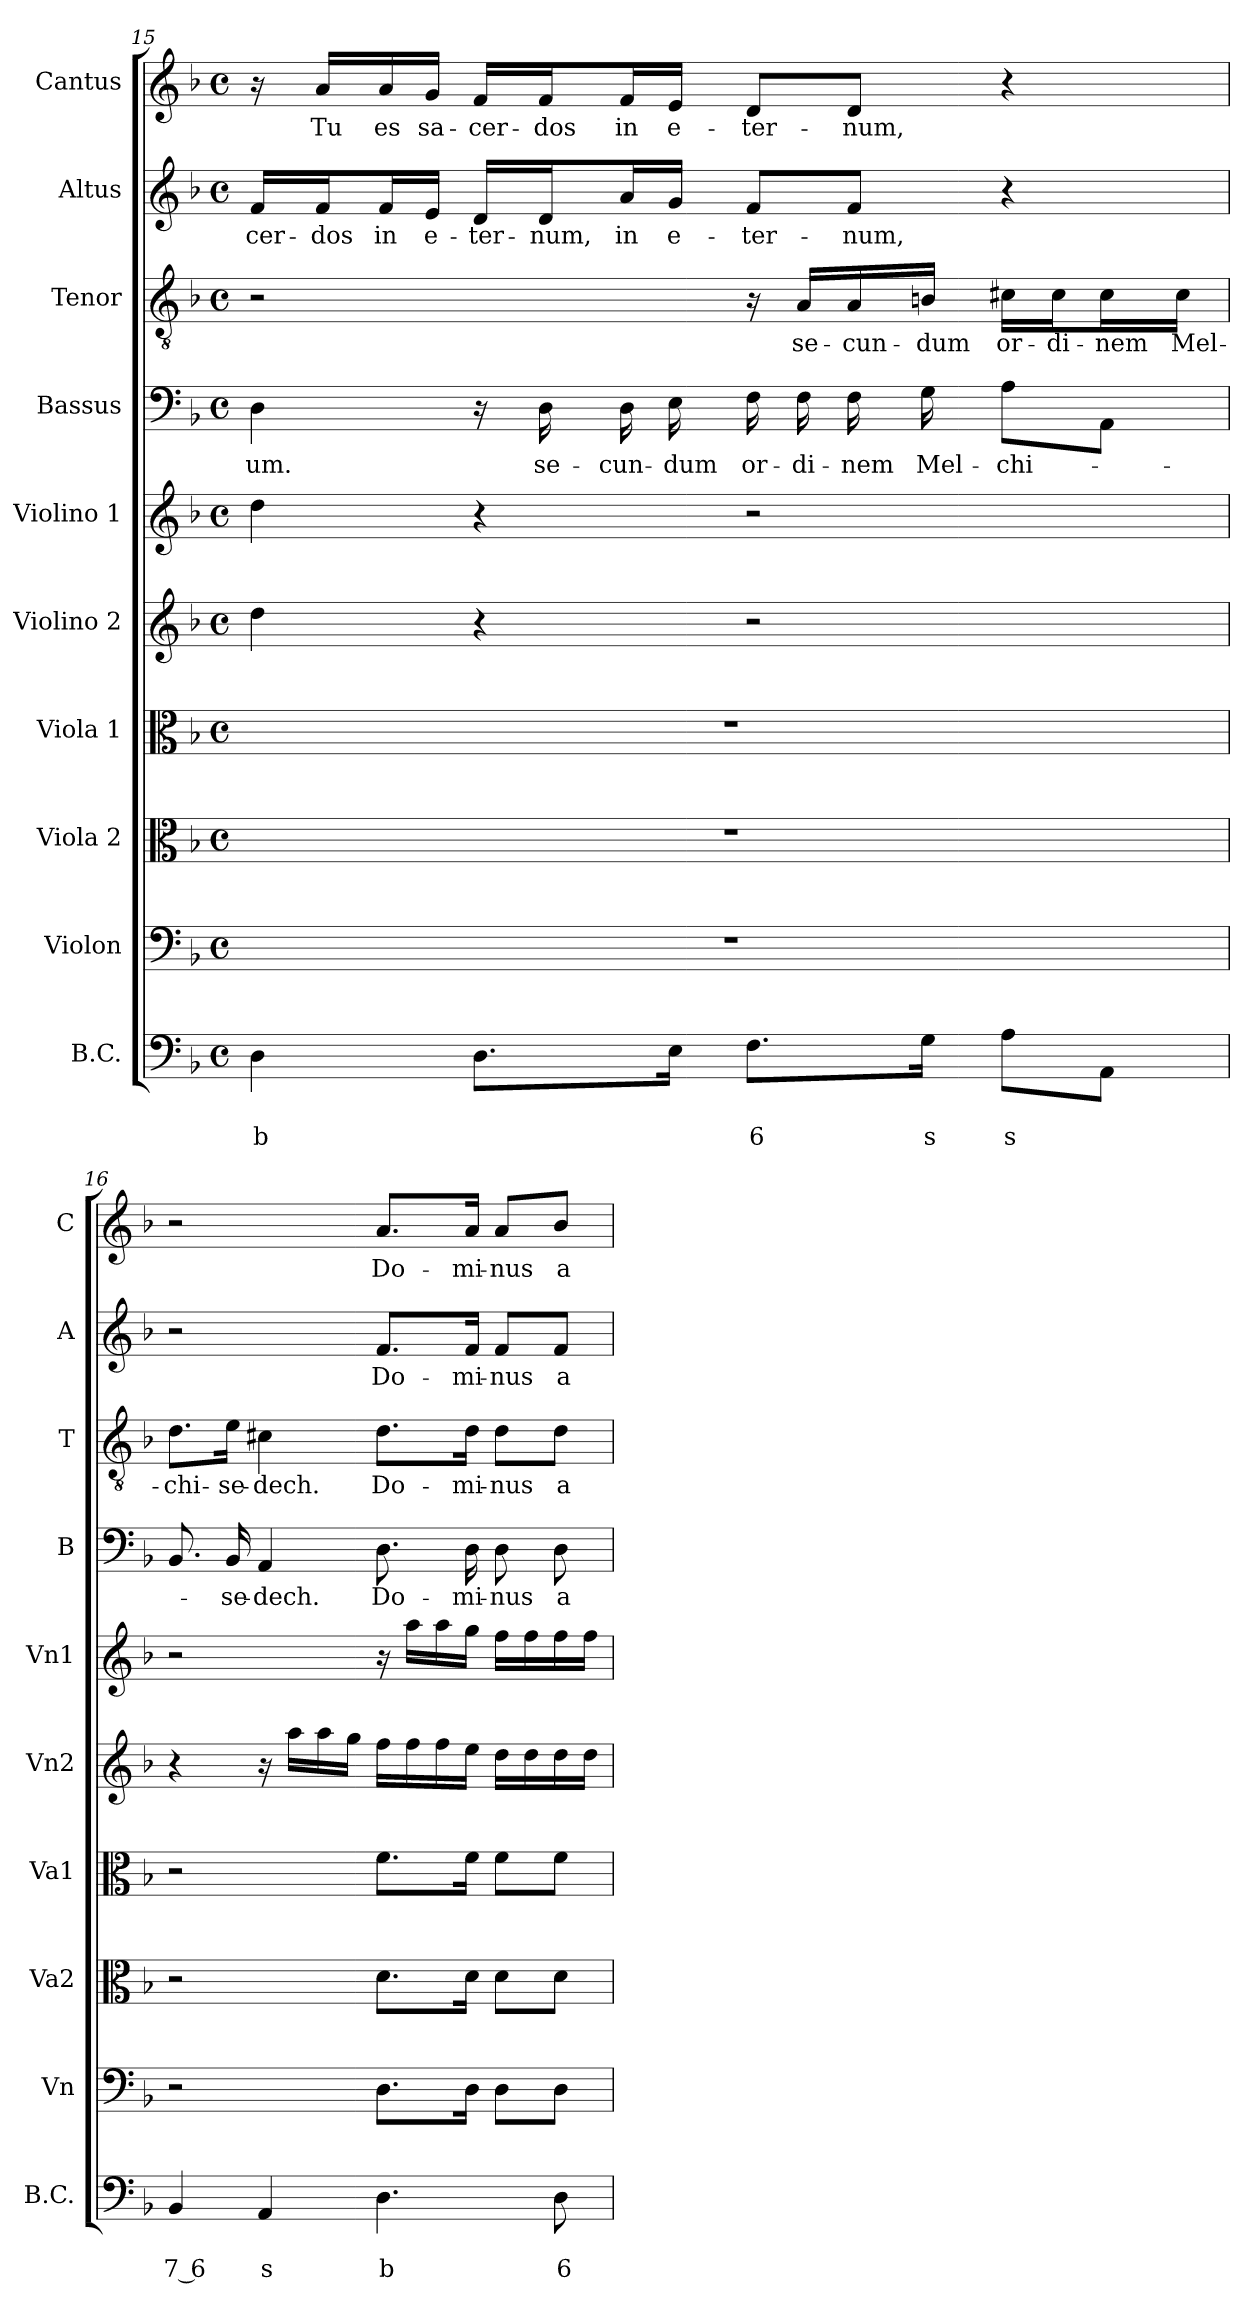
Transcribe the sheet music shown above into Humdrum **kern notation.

**kern	**text	**text	**kern	**kern	**kern	**kern	**kern	**kern	**text	**kern	**text	**kern	**text	**kern	**text
*part10	*part10	*part10	*part9	*part8	*part7	*part6	*part5	*part4	*part4	*part3	*part3	*part2	*part2	*part1	*part1
*staff10	*staff10	*staff10	*staff9	*staff8	*staff7	*staff6	*staff5	*staff4	*staff4	*staff3	*staff3	*staff2	*staff2	*staff1	*staff1
*I"B.C.	*	*	*I"Violon	*I"Viola 2	*I"Viola 1	*I"Violino 2	*I"Violino 1	*I"Bassus	*	*I"Tenor	*	*I"Altus	*	*I"Cantus	*
*I'B.C.	*	*	*I'Vn	*I'Va2	*I'Va1	*I'Vn2	*I'Vn1	*I'B	*	*I'T	*	*I'A	*	*I'C	*
!!LO:PB:g=z
*clefF4	*	*	*clefF4	*clefC3	*clefC3	*clefG2	*clefG2	*clefF4	*	*clefGv2	*	*clefG2	*	*clefG2	*
*k[b-]	*	*	*k[b-]	*k[b-]	*k[b-]	*k[b-]	*k[b-]	*k[b-]	*	*k[b-]	*	*k[b-]	*	*k[b-]	*
*F:	*	*	*F:	*F:	*F:	*F:	*F:	*F:	*	*F:	*	*F:	*	*F:	*
*M4/4	*	*	*M4/4	*M4/4	*M4/4	*M4/4	*M4/4	*M4/4	*	*M4/4	*	*M4/4	*	*M4/4	*
*met(c)	*	*	*met(c)	*met(c)	*met(c)	*met(c)	*met(c)	*met(c)	*	*met(c)	*	*met(c)	*	*met(c)	*
=15	=15	=15	=15	=15	=15	=15	=15	=15	=15	=15	=15	=15	=15	=15	=15
!	!	!LO:LY:b	!	!	!	!	!	!	!	!	!	!	!	!	!
!	!	!	!	!	!	!	!	!	!LO:LY:b	!	!	!	!	!	!
!	!	!	!	!	!	!	!	!	!	!	!	!	!LO:LY:b	!	!
4D\	.	b	1r	1r	1r	4dd\	4dd\	4D\	-um.	2r	.	16f/LL	-cer-	16r	.
!	!	!	!	!	!	!	!	!	!	!	!	!	!LO:LY:b	!	!
!	!	!	!	!	!	!	!	!	!	!	!	!	!	!	!LO:LY:b
.	.	.	.	.	.	.	.	.	.	.	.	16f/J	-dos	16a/LL	Tu
!	!	!	!	!	!	!	!	!	!	!	!	!	!LO:LY:b	!	!
!	!	!	!	!	!	!	!	!	!	!	!	!	!	!	!LO:LY:b
.	.	.	.	.	.	.	.	.	.	.	.	16f/L	in	16a/	es
!	!	!	!	!	!	!	!	!	!	!	!	!	!LO:LY:b	!	!
!	!	!	!	!	!	!	!	!	!	!	!	!	!	!	!LO:LY:b
.	.	.	.	.	.	.	.	.	.	.	.	16e/JJ	e-	16g/JJ	sa-
!	!	!	!	!	!	!	!	!	!	!	!	!	!LO:LY:b	!	!
!	!	!	!	!	!	!	!	!	!	!	!	!	!	!	!LO:LY:b
8.D\L	.	.	.	.	.	4r	4r	16r	.	.	.	16d/LL	-ter-	16f/LL	-cer-
!	!	!	!	!	!	!	!	!	!LO:LY:b	!	!	!	!	!	!
!	!	!	!	!	!	!	!	!	!	!	!	!	!LO:LY:b	!	!
!	!	!	!	!	!	!	!	!	!	!	!	!	!	!	!LO:LY:b
.	.	.	.	.	.	.	.	16D\	se-	.	.	16d/J	-num,	16f/J	-dos
!	!	!	!	!	!	!	!	!	!LO:LY:b	!	!	!	!	!	!
!	!	!	!	!	!	!	!	!	!	!	!	!	!LO:LY:b	!	!
!	!	!	!	!	!	!	!	!	!	!	!	!	!	!	!LO:LY:b
.	.	.	.	.	.	.	.	16D\	-cun-	.	.	16a/L	in	16f/L	in
!	!	!	!	!	!	!	!	!	!LO:LY:b	!	!	!	!	!	!
!	!	!	!	!	!	!	!	!	!	!	!	!	!LO:LY:b	!	!
!	!	!	!	!	!	!	!	!	!	!	!	!	!	!	!LO:LY:b
16E\Jk	.	.	.	.	.	.	.	16E\	-dum	.	.	16g/JJ	e-	16e/JJ	e-
!	!	!LO:LY:b	!	!	!	!	!	!	!	!	!	!	!	!	!
!	!	!	!	!	!	!	!	!	!LO:LY:b	!	!	!	!	!	!
!	!	!	!	!	!	!	!	!	!	!	!	!	!LO:LY:b	!	!
!	!	!	!	!	!	!	!	!	!	!	!	!	!	!	!LO:LY:b
8.F\L	.	6	.	.	.	2r	2r	16F\	or-	16r	.	8f/L	-ter-	8d/L	-ter-
!	!	!	!	!	!	!	!	!	!LO:LY:b	!	!	!	!	!	!
!	!	!	!	!	!	!	!	!	!	!	!LO:LY:b	!	!	!	!
.	.	.	.	.	.	.	.	16F\	-di-	16A/LL	se-	.	.	.	.
!	!	!	!	!	!	!	!	!	!LO:LY:b	!	!	!	!	!	!
!	!	!	!	!	!	!	!	!	!	!	!LO:LY:b	!	!	!	!
!	!	!	!	!	!	!	!	!	!	!	!	!	!LO:LY:b	!	!
!	!	!	!	!	!	!	!	!	!	!	!	!	!	!	!LO:LY:b
.	.	.	.	.	.	.	.	16F\	-nem	16A/	-cun-	8f/J	-num,	8d/J	-num,
!	!	!LO:LY:b	!	!	!	!	!	!	!	!	!	!	!	!	!
!	!	!	!	!	!	!	!	!	!LO:LY:b	!	!	!	!	!	!
!	!	!	!	!	!	!	!	!	!	!	!LO:LY:b	!	!	!	!
16G\Jk	.	s	.	.	.	.	.	16G\	Mel-	16Bn/JJ	-dum	.	.	.	.
!	!	!LO:LY:b	!	!	!	!	!	!	!	!	!	!	!	!	!
!	!	!	!	!	!	!	!	!	!LO:LY:b	!	!	!	!	!	!
!	!	!	!	!	!	!	!	!	!	!	!LO:LY:b	!	!	!	!
8A\L	.	s	.	.	.	.	.	8A\L	-chi-	16c#X\LL	or-	4r	.	4r	.
!	!	!	!	!	!	!	!	!	!	!	!LO:LY:b	!	!	!	!
.	.	.	.	.	.	.	.	.	.	16c#\J	-di-	.	.	.	.
!	!	!	!	!	!	!	!	!	!	!	!LO:LY:b	!	!	!	!
8AA\J	.	.	.	.	.	.	.	8AA\J	.	16c#\L	-nem	.	.	.	.
!	!	!	!	!	!	!	!	!	!	!	!LO:LY:b	!	!	!	!
.	.	.	.	.	.	.	.	.	.	16c#\JJ	Mel-	.	.	.	.
=16	=16	=16	=16	=16	=16	=16	=16	=16	=16	=16	=16	=16	=16	=16	=16
!	!	!LO:LY:b	!	!	!	!	!	!	!	!	!	!	!	!	!
!	!	!	!	!	!	!	!	!	!	!	!LO:LY:b	!	!	!	!
4BB-/	.	7 6	2r	2r	2r	4r	2r	8.BB-/	.	8.d\L	-chi-	2r	.	2r	.
!	!	!	!	!	!	!	!	!	!LO:LY:b	!	!	!	!	!	!
!	!	!	!	!	!	!	!	!	!	!	!LO:LY:b	!	!	!	!
.	.	.	.	.	.	.	.	16BB-/	-se-	16e\Jk	-se-	.	.	.	.
!	!	!LO:LY:b	!	!	!	!	!	!	!	!	!	!	!	!	!
!	!	!	!	!	!	!	!	!	!LO:LY:b	!	!	!	!	!	!
!	!	!	!	!	!	!	!	!	!	!	!LO:LY:b	!	!	!	!
4AA/	.	s	.	.	.	16r	.	4AA/	-dech.	4c#X\	-dech.	.	.	.	.
.	.	.	.	.	.	16aa\LL	.	.	.	.	.	.	.	.	.
.	.	.	.	.	.	16aa\	.	.	.	.	.	.	.	.	.
.	.	.	.	.	.	16gg\JJ	.	.	.	.	.	.	.	.	.
!	!	!LO:LY:b	!	!	!	!	!	!	!	!	!	!	!	!	!
!	!	!	!	!	!	!	!	!	!LO:LY:b	!	!	!	!	!	!
!	!	!	!	!	!	!	!	!	!	!	!LO:LY:b	!	!	!	!
!	!	!	!	!	!	!	!	!	!	!	!	!	!LO:LY:b	!	!
!	!	!	!	!	!	!	!	!	!	!	!	!	!	!	!LO:LY:b
4.D\	.	b	8.D\L	8.d\L	8.f\L	16ff\LL	16r	8.D\	Do-	8.d\L	Do-	8.f/L	Do-	8.a/L	Do-
.	.	.	.	.	.	16ff\	16aa\LL	.	.	.	.	.	.	.	.
.	.	.	.	.	.	16ff\	16aa\	.	.	.	.	.	.	.	.
!	!	!	!	!	!	!	!	!	!LO:LY:b	!	!	!	!	!	!
!	!	!	!	!	!	!	!	!	!	!	!LO:LY:b	!	!	!	!
!	!	!	!	!	!	!	!	!	!	!	!	!	!LO:LY:b	!	!
!	!	!	!	!	!	!	!	!	!	!	!	!	!	!	!LO:LY:b
.	.	.	16D\Jk	16d\Jk	16f\Jk	16ee\JJ	16gg\JJ	16D\	-mi-	16d\Jk	-mi-	16f/Jk	-mi-	16a/Jk	-mi-
!	!	!	!	!	!	!	!	!	!LO:LY:b	!	!	!	!	!	!
!	!	!	!	!	!	!	!	!	!	!	!LO:LY:b	!	!	!	!
!	!	!	!	!	!	!	!	!	!	!	!	!	!LO:LY:b	!	!
!	!	!	!	!	!	!	!	!	!	!	!	!	!	!	!LO:LY:b
.	.	.	8D\L	8d\L	8f\L	16dd\LL	16ff\LL	8D\	-nus	8d\L	-nus	8f/L	-nus	8a/L	-nus
.	.	.	.	.	.	16dd\	16ff\	.	.	.	.	.	.	.	.
!	!	!LO:LY:b	!	!	!	!	!	!	!	!	!	!	!	!	!
!	!	!	!	!	!	!	!	!	!LO:LY:b	!	!	!	!	!	!
!	!	!	!	!	!	!	!	!	!	!	!LO:LY:b	!	!	!	!
!	!	!	!	!	!	!	!	!	!	!	!	!	!LO:LY:b	!	!
!	!	!	!	!	!	!	!	!	!	!	!	!	!	!	!LO:LY:b
8D\	.	6	8D\J	8d\J	8f\J	16dd\	16ff\	8D\	a	8d\J	a	8f/J	a	8b-/J	a
.	.	.	.	.	.	16dd\JJ	16ff\JJ	.	.	.	.	.	.	.	.
=	=	=	=	=	=	=	=	=	=	=	=	=	=	=	=
*-	*-	*-	*-	*-	*-	*-	*-	*-	*-	*-	*-	*-	*-	*-	*-
